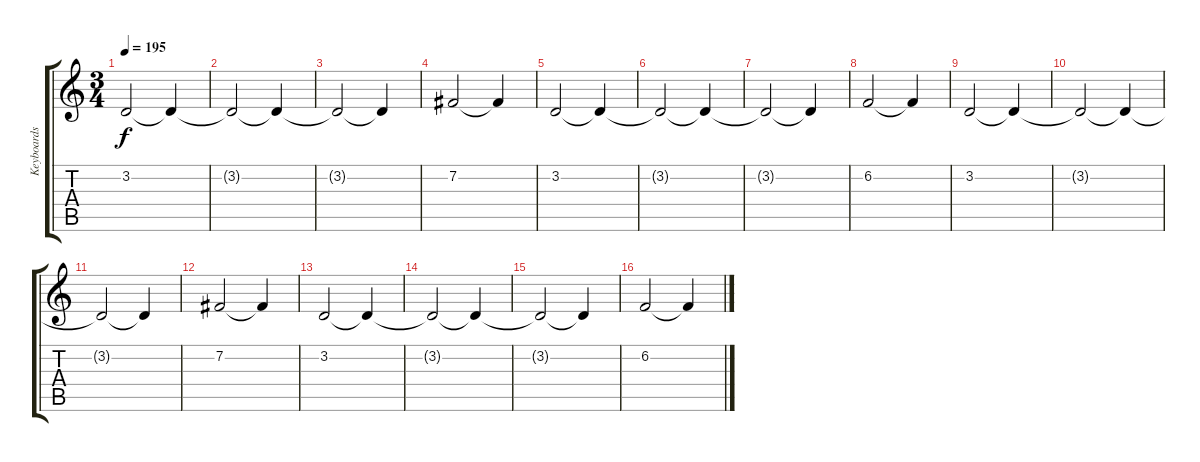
\track ("Keyboards" "Keyboards") {instrument stringensemble1}
\staff {score tabs}
\tuning (E4 B3 G3 D3 A2 D2) {hide}
\ts (3 4)
\tempo 195
\clef g2
\ks c
3.2.2{dy f} 3.2{t}.4 |
3.2{t}.2 3.2{t}.4 |
3.2{t}.2 3.2{t}.4 |
7.2.2 7.2{t}.4 |
3.2.2 3.2{t}.4 |
3.2{t}.2 3.2{t}.4 |
3.2{t}.2 3.2{t}.4 |
6.2.2 6.2{t}.4 |
3.2.2 3.2{t}.4 |
3.2{t}.2 3.2{t}.4 |
3.2{t}.2 3.2{t}.4 |
7.2.2 7.2{t}.4 |
3.2.2 3.2{t}.4 |
3.2{t}.2 3.2{t}.4 |
3.2{t}.2 3.2{t}.4 |
6.2.2 6.2{t}.4
